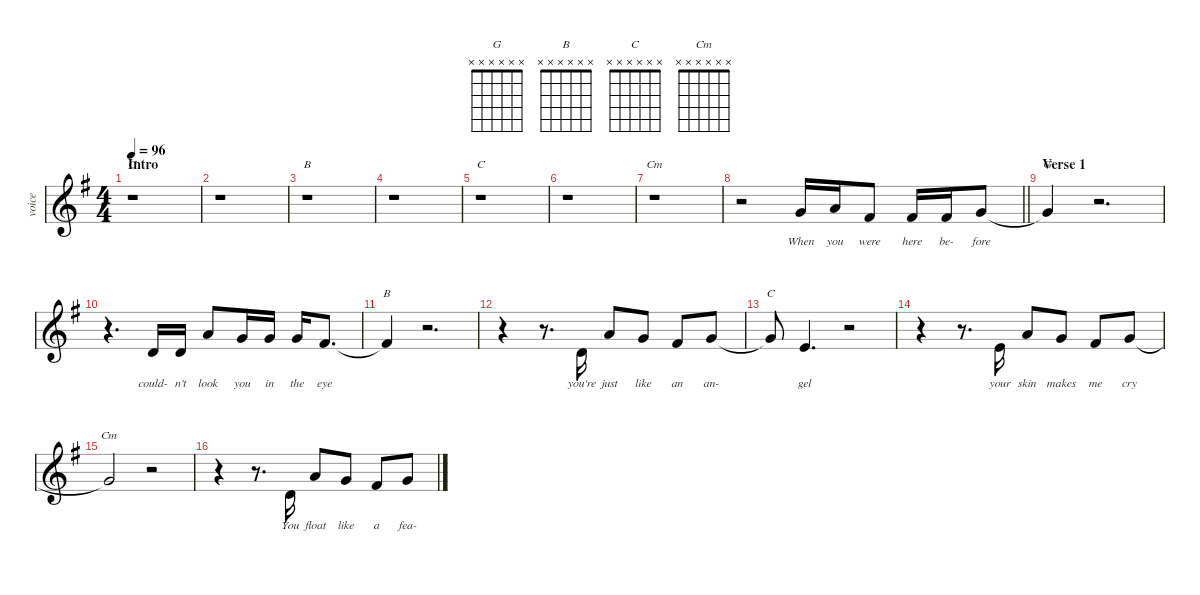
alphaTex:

\defaultSystemsLayout 4
\hideDynamics
\bracketExtendMode nobrackets
\otherSystemsTrackNameOrientation horizontal
\track ("Voice" "voice") {defaultSystemsLayout 4 instrument clarinet}
\staff {score}
\tuning (E4 B3 G3 D3 A2 E2)
\displaytranspose 12
\chord ("G" 3 3 4 5 5 3) {showfingering false barre (3 3)}
\chord ("B" 2 4 4 4 2 x) {showfingering false barre 2}
\chord ("C" 3 5 5 5 3 x) {showfingering false barre 3}
\chord ("Cm" 3 4 5 5 3 x) {showfingering false barre 3}
\chord ("G" x x x x x x)
\chord ("B" x x x x x x)
\chord ("C" x x x x x x)
\chord ("Cm" x x x x x x)
\ts (4 4)
\beaming (8 2 2 2 2)
\section ("" "Intro")
\tempo 96
\clef g2
\scale
1.09616
\ks g
r.1{ch "G" dy f instrument clarinet beam Down} |
\scale
0.428334 r.1{beam Down} |
\scale
0.480727 r.1{ch "B" beam Down} |
\scale
0.480727 r.1{beam Down} |
\scale
0.449292 r.1{ch "C" beam Down} |
\scale
0.491205 r.1{beam Down} |
\scale
0.616947 r.1{ch "Cm" beam Down} |
\scale
3.95661
\barLineRight lightlight
r.2{beam Down} 0.3{acc forcenatural}.16{lyrics (0 "When") lyrics (1 "") lyrics (2 "") lyrics (3 "") lyrics (4 "") beam Up} 2.3{acc forcenatural}.16{lyrics (0 "you") lyrics (1 "") lyrics (2 "") lyrics (3 "") lyrics (4 "") beam Up} 4.4{acc #}.8{lyrics (0 "were") lyrics (1 "") lyrics (2 "") lyrics (3 "") lyrics (4 "") beam Up} 4.4{acc #}.16{lyrics (0 "here") lyrics (1 "") lyrics (2 "") lyrics (3 "") lyrics (4 "") beam Up} 4.4{acc #}.16{lyrics (0 "be-") lyrics (1 "") lyrics (2 "") lyrics (3 "") lyrics (4 "") beam Up} 0.3{acc forcenatural}.8{lyrics (0 "fore") lyrics (1 "") lyrics (2 "") lyrics (3 "") lyrics (4 "") beam Up} |
\section ("" "Verse 1")
0.3{t acc forcenatural}.4{ch "G" beam Up} r.2{d beam Up} |
r.4{d beam Down} 0.4{acc forcenatural}.16{lyrics (0 "could-") lyrics (1 "") lyrics (2 "") lyrics (3 "") lyrics (4 "") beam Up} 0.4{acc forcenatural}.16{lyrics (0 "n't") lyrics (1 "") lyrics (2 "") lyrics (3 "") lyrics (4 "") beam Up} 2.3{acc forcenatural}.8{lyrics (0 "look") lyrics (1 "") lyrics (2 "") lyrics (3 "") lyrics (4 "") beam Up} 0.3{acc forcenatural}.16{lyrics (0 "you") lyrics (1 "") lyrics (2 "") lyrics (3 "") lyrics (4 "") beam Up} 0.3{acc forcenatural}.16{lyrics (0 "in") lyrics (1 "") lyrics (2 "") lyrics (3 "") lyrics (4 "") beam Up} 0.3{acc forcenatural}.16{lyrics (0 "the") lyrics (1 "") lyrics (2 "") lyrics (3 "") lyrics (4 "") beam Up} 4.4{acc #}.8{d lyrics (0 "eye") lyrics (1 "") lyrics (2 "") lyrics (3 "") lyrics (4 "") beam Up} |
4.4{t acc #}.4{ch "B" beam Up} r.2{d beam Up} |
r.4{beam Down} r.8{d beam Down} 0.4{acc forcenatural}.16{lyrics (0 "you're") lyrics (1 "") lyrics (2 "") lyrics (3 "") lyrics (4 "") beam Up} 2.3{acc forcenatural}.8{lyrics (0 "just") lyrics (1 "") lyrics (2 "") lyrics (3 "") lyrics (4 "") beam Up} 0.3{acc forcenatural}.8{lyrics (0 "like") lyrics (1 "") lyrics (2 "") lyrics (3 "") lyrics (4 "") beam Up} 4.4{acc #}.8{lyrics (0 "an") lyrics (1 "") lyrics (2 "") lyrics (3 "") lyrics (4 "") beam Up} 0.3{acc forcenatural}.8{lyrics (0 "an-") lyrics (1 "") lyrics (2 "") lyrics (3 "") lyrics (4 "") beam Up} |
0.3{t acc forcenatural}.8{ch "C" beam Up} 2.4{acc forcenatural}.4{d lyrics (0 "gel") lyrics (1 "") lyrics (2 "") lyrics (3 "") lyrics (4 "") beam Up} r.2{beam Up} |
r.4{beam Down} r.8{d beam Down} 2.4{acc forcenatural}.16{lyrics (0 "your") lyrics (1 "") lyrics (2 "") lyrics (3 "") lyrics (4 "") beam Up} 2.3{acc forcenatural}.8{lyrics (0 "skin") lyrics (1 "") lyrics (2 "") lyrics (3 "") lyrics (4 "") beam Up} 0.3{acc forcenatural}.8{lyrics (0 "makes") lyrics (1 "") lyrics (2 "") lyrics (3 "") lyrics (4 "") beam Up} 4.4{acc #}.8{lyrics (0 "me") lyrics (1 "") lyrics (2 "") lyrics (3 "") lyrics (4 "") beam Up} 0.3{acc forcenatural}.8{lyrics (0 "cry") lyrics (1 "") lyrics (2 "") lyrics (3 "") lyrics (4 "") beam Up} |
0.3{t acc forcenatural}.2{ch "Cm" beam Up} r.2{beam Up} |
r.4{beam Down} r.8{d beam Down} 0.4{acc forcenatural}.16{lyrics (0 "You") lyrics (1 "") lyrics (2 "") lyrics (3 "") lyrics (4 "") beam Up} 2.3{acc forcenatural}.8{lyrics (0 "float") lyrics (1 "") lyrics (2 "") lyrics (3 "") lyrics (4 "") beam Up} 0.3{acc forcenatural}.8{lyrics (0 "like") lyrics (1 "") lyrics (2 "") lyrics (3 "") lyrics (4 "") beam Up} 4.4{acc #}.8{lyrics (0 "a") lyrics (1 "") lyrics (2 "") lyrics (3 "") lyrics (4 "") beam Up} 0.3{acc forcenatural}.8{lyrics (0 "fea-") lyrics (1 "") lyrics (2 "") lyrics (3 "") lyrics (4 "") beam Up}
